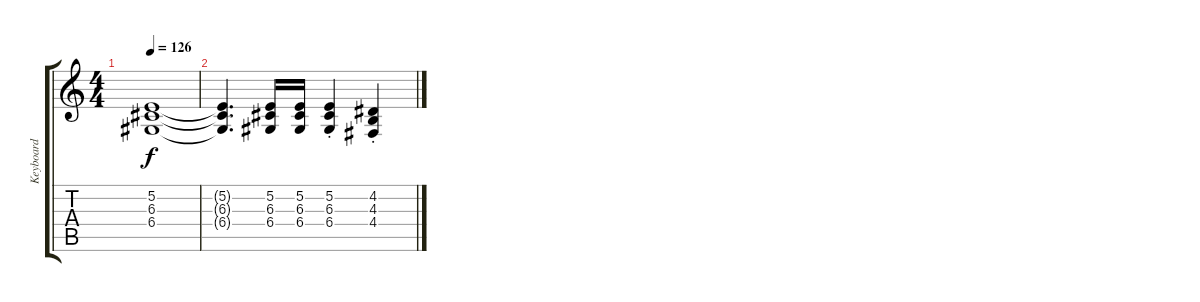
\track ("Keyboard" "Keyboard") {instrument stringensemble1}
\staff {score tabs}
\tuning (E4 B3 G3 D3 A2 E2) {hide}
\ts (4 4)
\tempo 126
\clef g2
\ks c
(5.2 6.3 6.4).1{dy f} |
(5.2{t} 6.3{t} 6.4{t}).4{d} (5.2 6.3 6.4).16 (5.2 6.3 6.4).16 (5.2{st} 6.3{st} 6.4{st}).4 (4.2{st} 4.3{st} 4.4{st}).4
